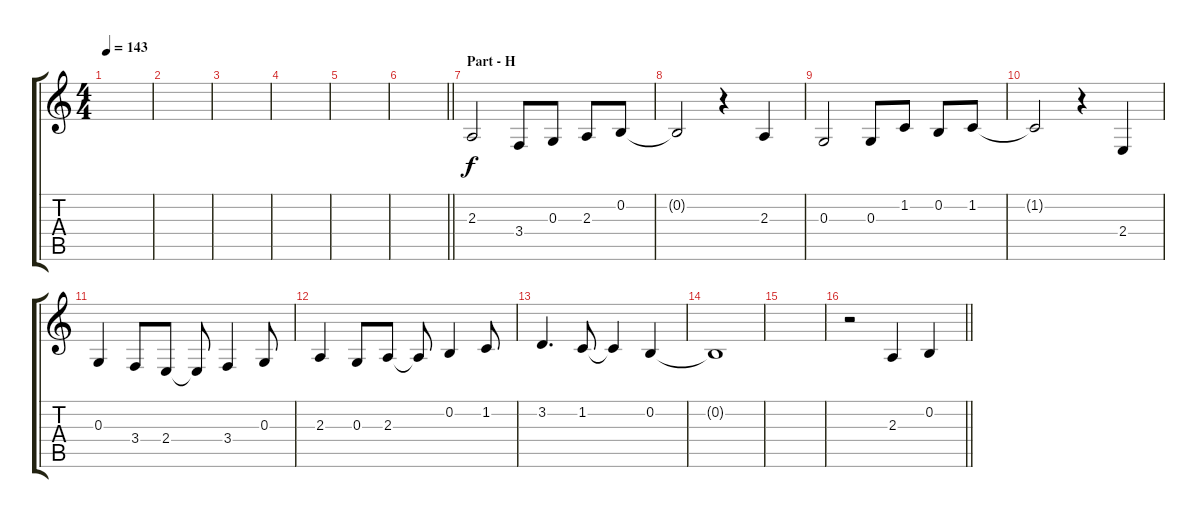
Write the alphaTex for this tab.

\track "" {instrument koto}
\staff {score tabs}
\tuning (E4 B3 G3 D3 A2 E2) {hide}
\ts (4 4)
\tempo 143
\clef g2
\ks c
|
|
|
|
|
\barLineRight lightlight
|
\section ("" "Part - H")
2.3.2 3.4.8 0.3.8 2.3.8 0.2.8 |
0.2{t}.2 r.4 2.3.4 |
0.3.2 0.3.8 1.2.8 0.2.8 1.2.8 |
1.2{t}.2 r.4 2.4.4 |
0.3.4 3.4.8 2.4.8 2.4{t}.8 3.4.4 0.3.8 |
2.3.4 0.3.8 2.3.8 2.3{t}.8 0.2.4 1.2.8 |
3.2.4{d} 1.2.8 1.2{t}.4 0.2.4 |
0.2{t}.1 |
|
\barLineRight lightlight
r.2 2.3.4 0.2.4
